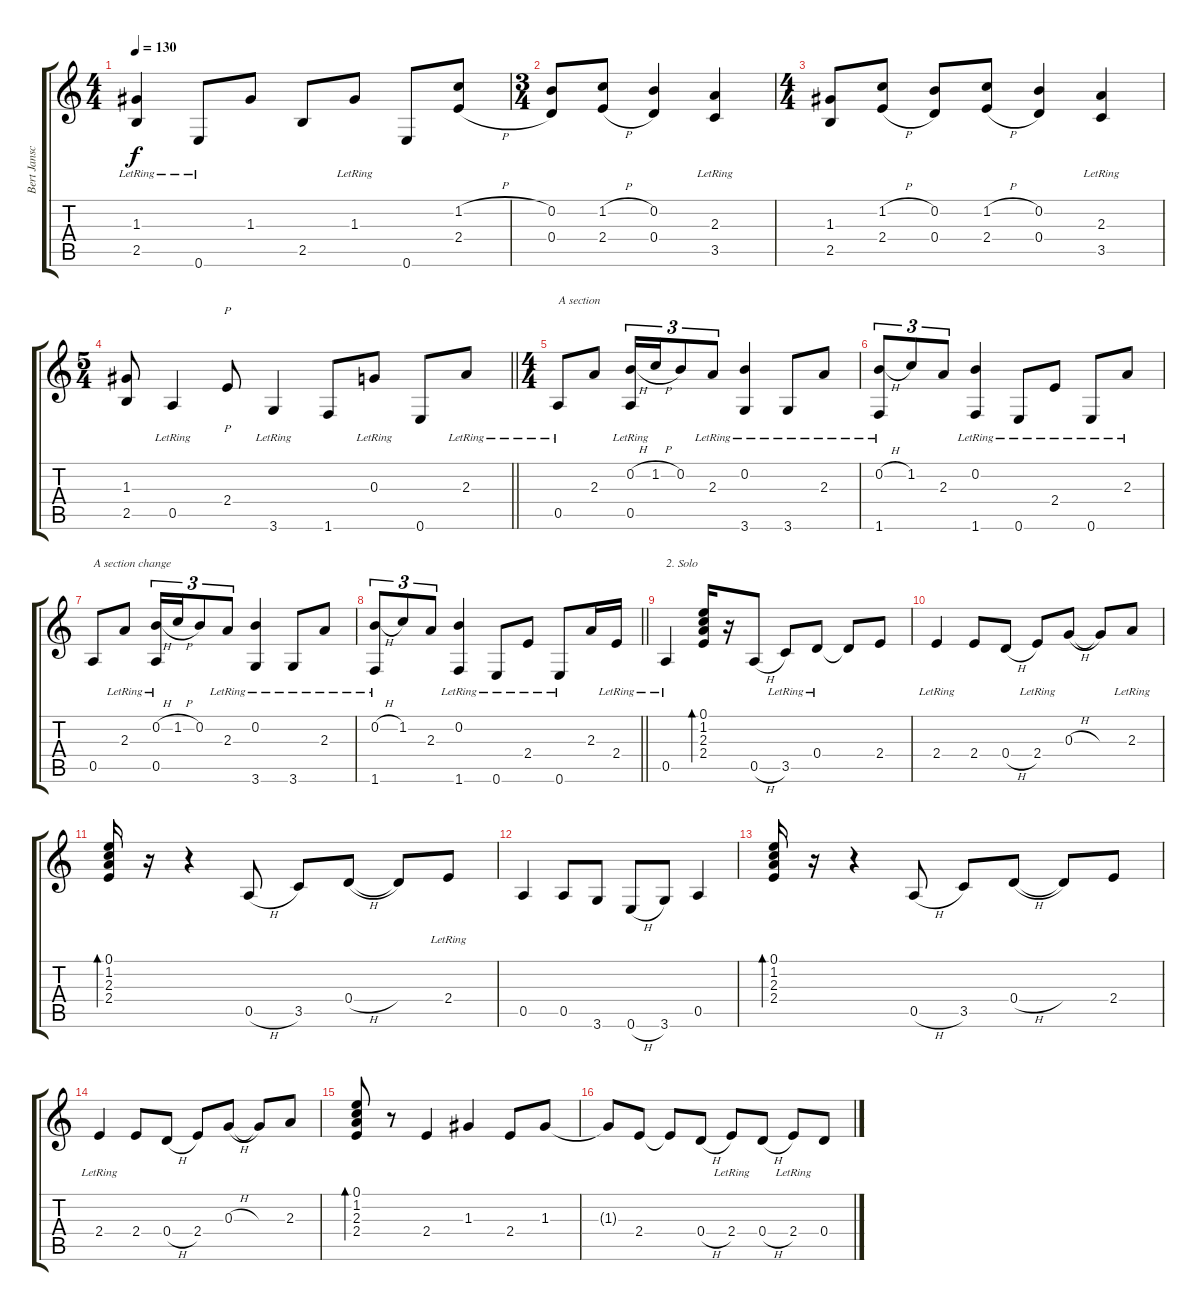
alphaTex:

\track ("Bert Jansch" "Bert Jansc") {instrument acousticguitarsteel}
\staff {score tabs}
\tuning (E4 B3 G3 D3 A2 E2) {hide}
\ts (4 4)
\tempo 130
\clef g2
\ks c
(1.3{lr} 2.5{lr}).4{dy f} 0.6{lr}.8 1.3.8 2.5.8 1.3{lr}.8 0.6.8 (1.2{h} 2.4{h}).8 |
\ts (3 4)
(0.2 0.4).8 (1.2{h} 2.4{h}).8 (0.2 0.4).4 (2.3{lr} 3.5{lr}).4 |
\ts (4 4)
(1.3 2.5).8 (1.2{h} 2.4{h}).8 (0.2 0.4).8 (1.2{h} 2.4{h}).8 (0.2 0.4).4 (2.3{lr} 3.5{lr}).4 |
\ts (5 4)
\barLineRight lightlight
(1.3 2.5).8 0.5{lr}.4 2.4.8{p} 3.6{lr}.4 1.6.8 0.3{lr}.8 0.6.8 2.3{lr}.8 |
\ts (4 4)
0.5{lr}.8{txt "A section"} 2.3.8 (0.2{h} 0.5{lr}).16{tu (3 2)} 1.2{h}.16{tu (3 2)} 0.2.8{tu (3 2)} 2.3{lr}.8{tu (3 2)} (0.2{lr} 3.6{lr}).4 3.6{lr}.8 2.3{lr}.8 |
(0.2{h} 1.6{lr}).8{tu (3 2)} 1.2.8{tu (3 2)} 2.3.8{tu (3 2)} (0.2{lr} 1.6{lr}).4 0.6{lr}.8 2.4{lr}.8 0.6{lr}.8 2.3{lr}.8 |
0.5.8{txt "A section change"} 2.3{lr}.8 (0.2{h} 0.5{lr}).16{tu (3 2)} 1.2{h}.16{tu (3 2)} 0.2.8{tu (3 2)} 2.3{lr}.8{tu (3 2)} (0.2{lr} 3.6{lr}).4 3.6{lr}.8 2.3{lr}.8 |
\barLineRight lightlight
(0.2{h} 1.6{lr}).8{tu (3 2)} 1.2.8{tu (3 2)} 2.3.8{tu (3 2)} (0.2{lr} 1.6{lr}).4 0.6{lr}.8 2.4{lr}.8 0.6{lr}.8 2.3.16 2.4{lr}.16 |
0.5{lr}.4{txt "2. Solo"} (0.1 1.2 2.3 2.4).16{bd 30} r.16 0.5{h}.8 3.5{lr}.8 0.4{lr}.8 0.4{t}.8 2.4.8 |
2.4{lr}.4 2.4.8 0.4{h}.8 2.4{lr}.8 0.3{h}.8 0.3{t}.8 2.3{lr}.8 |
(0.1 1.2 2.3 2.4).16{bd 30} r.16 r.4 0.5{h}.8 3.5.8 0.4{h}.8 0.4{t}.8 2.4{lr}.8 |
0.5.4 0.5.8 3.6.8 0.6{h}.8 3.6.8 0.5.4 |
(0.1 1.2 2.3 2.4).16{bd 30} r.16 r.4 0.5{h}.8 3.5.8 0.4{h}.8 0.4{t}.8 2.4.8 |
2.4{lr}.4 2.4.8 0.4{h}.8 2.4.8 0.3{h}.8 0.3{t}.8 2.3.8 |
(0.1 1.2 2.3 2.4).8{bd 30} r.8 2.4.4 1.3.4 2.4.8 1.3.8 |
1.3{t}.8 2.4.8 2.4{t}.8 0.4{h}.8 2.4{lr}.8 0.4{h}.8 2.4{lr}.8 0.4.8
